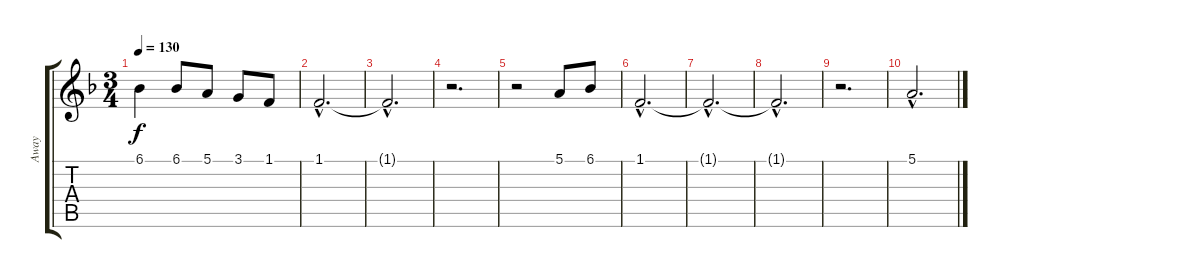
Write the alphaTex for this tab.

\track ("Away" "Away") {instrument acousticgrandpiano}
\staff {score tabs}
\tuning (E4 B3 G3 D3 A2 E2) {hide}
\ts (3 4)
\tempo 130
\clef g2
\ks f
6.1.4{dy f} 6.1.8 5.1.8 3.1.8 1.1.8 |
1.1{hac}.2{d} |
1.1{hac t}.2{d} |
r.2{d} |
r.2 5.1.8 6.1.8 |
1.1{hac}.2{d} |
1.1{hac t}.2{d} |
1.1{hac t}.2{d} |
r.2{d} |
5.1{hac}.2{d}
